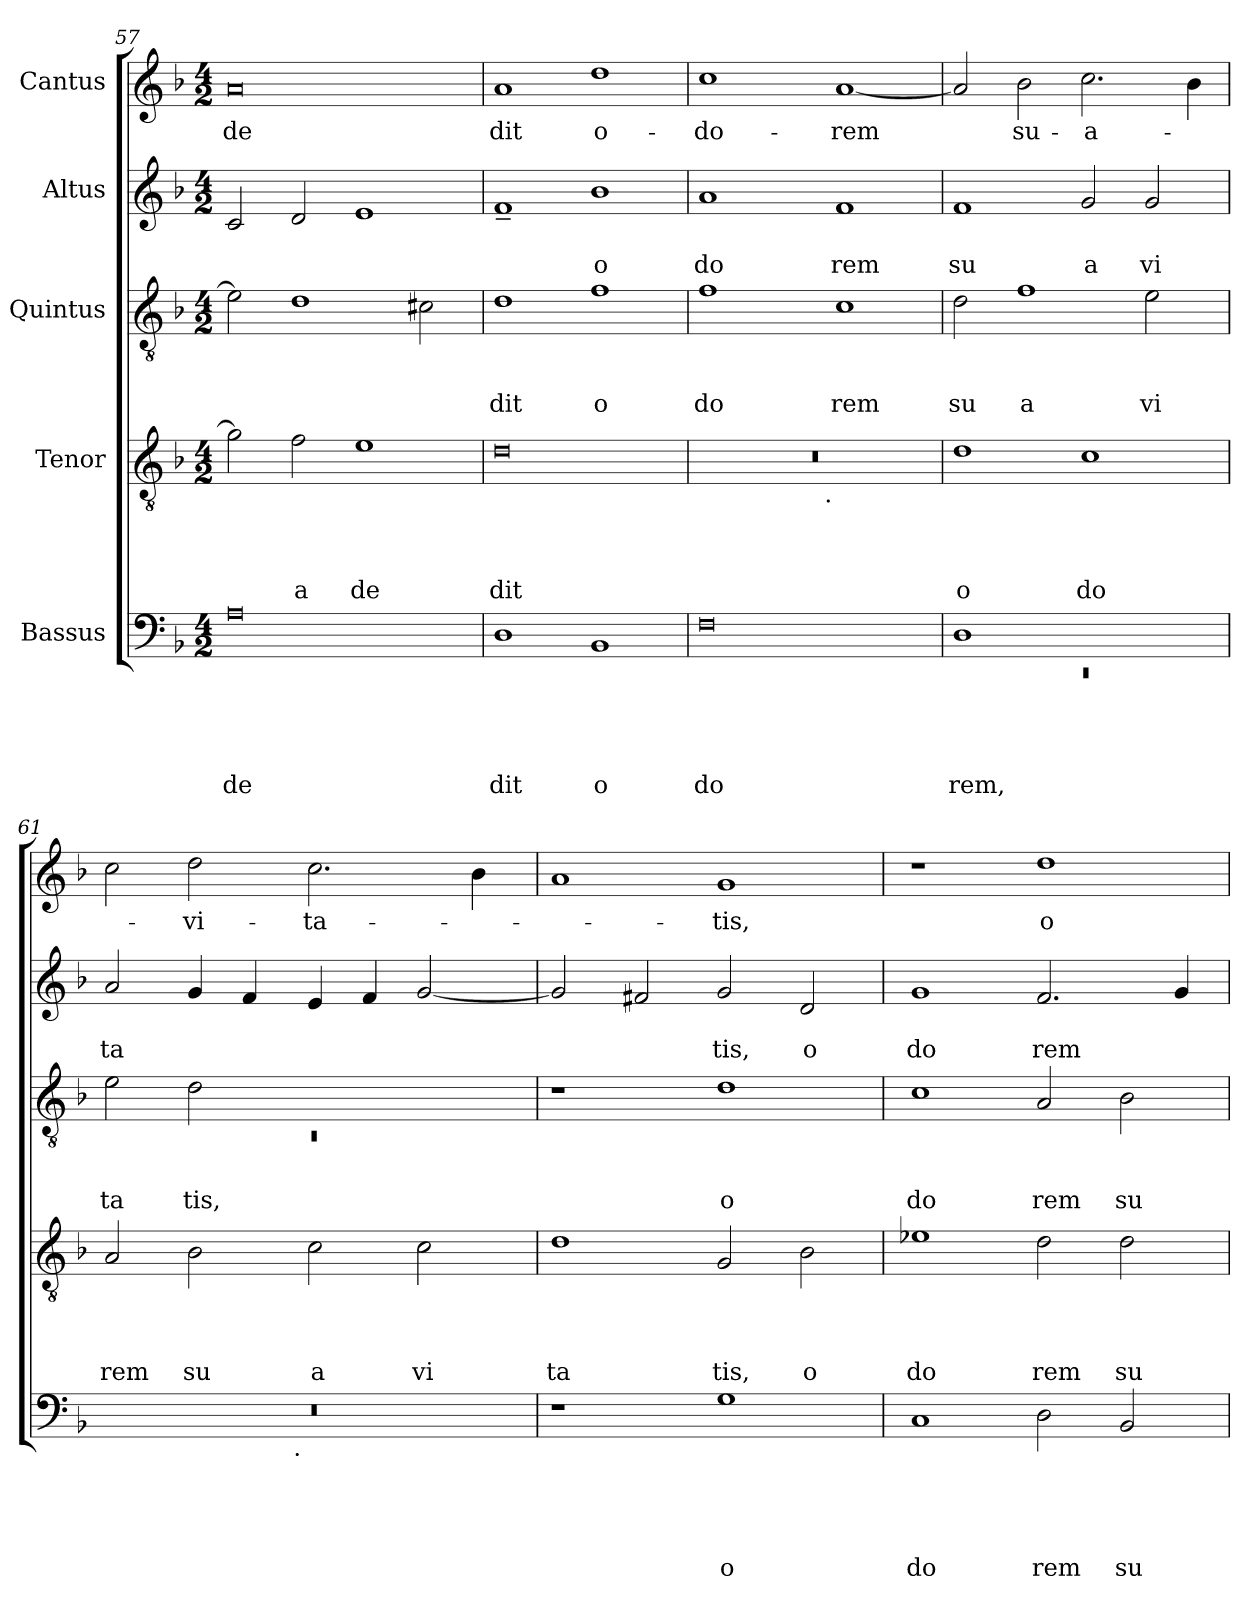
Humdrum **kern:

**kern	**text	**text	**text	**text	**text	**kern	**text	**text	**text	**text	**kern	**text	**text	**text	**kern	**text	**text	**kern	**text
*part5	*part5	*part5	*part5	*part5	*part5	*part4	*part4	*part4	*part4	*part4	*part3	*part3	*part3	*part3	*part2	*part2	*part2	*part1	*part1
*staff5	*staff5	*staff5	*staff5	*staff5	*staff5	*staff4	*staff4	*staff4	*staff4	*staff4	*staff3	*staff3	*staff3	*staff3	*staff2	*staff2	*staff2	*staff1	*staff1
*I"Bassus	*	*	*	*	*	*I"Tenor	*	*	*	*	*I"Quintus	*	*	*	*I"Altus	*	*	*I"Cantus	*
*clefF4	*	*	*	*	*	*clefGv2	*	*	*	*	*clefGv2	*	*	*	*clefG2	*	*	*clefG2	*
*k[b-]	*	*	*	*	*	*k[b-]	*	*	*	*	*k[b-]	*	*	*	*k[b-]	*	*	*k[b-]	*
*F:	*	*	*	*	*	*F:	*	*	*	*	*F:	*	*	*	*F:	*	*	*F:	*
*M4/2	*	*	*	*	*	*M4/2	*	*	*	*	*M4/2	*	*	*	*M4/2	*	*	*M4/2	*
=57	=57	=57	=57	=57	=57	=57	=57	=57	=57	=57	=57	=57	=57	=57	=57	=57	=57	=57	=57
!	!	!	!	!	!LO:LY:b	!	!	!	!	!	!	!	!	!	!	!	!	!	!LO:LY:b
0A	.	.	.	.	de	2g\]	.	.	.	.	2e\]	.	.	.	2c/	.	.	0a	de
!	!	!	!	!	!	!	!	!	!	!LO:LY:b	!	!	!	!	!	!	!	!	!
.	.	.	.	.	.	2f\	.	.	.	a	1d	.	.	.	2d/	.	.	.	.
!	!	!	!	!	!	!	!	!	!	!LO:LY:b	!	!	!	!	!	!	!	!	!
.	.	.	.	.	.	1e	.	.	.	de	.	.	.	.	1e	.	.	.	.
.	.	.	.	.	.	.	.	.	.	.	2c#\	.	.	.	.	.	.	.	.
!!LO:LB:g=z
=58	=58	=58	=58	=58	=58	=58	=58	=58	=58	=58	=58	=58	=58	=58	=58	=58	=58	=58	=58
!	!	!	!	!	!LO:LY:b	!	!	!	!	!LO:LY:b	!	!	!	!LO:LY:b	!	!	!	!	!LO:LY:b
1D	.	.	.	.	dit	0d	.	.	.	dit	1d	.	.	dit	1f~<	.	.	1a	dit
!	!	!	!	!	!LO:LY:b	!	!	!	!	!	!	!	!	!LO:LY:b	!	!	!LO:LY:b	!	!LO:LY:b
1BB-	.	.	.	.	o	.	.	.	.	.	1f	.	.	o	1b-	.	o	1dd	o-
=59	=59	=59	=59	=59	=59	=59	=59	=59	=59	=59	=59	=59	=59	=59	=59	=59	=59	=59	=59
!	!	!	!	!	!LO:LY:b	!	!	!	!	!	!	!	!	!LO:LY:b	!	!	!LO:LY:b	!	!LO:LY:b
*	*	*	*	*	*	*^	*	*	*	*	*	*	*	*	*	*	*	*	*
0F	.	.	.	.	do	0r	2ryy	.	.	.	.	1f	.	.	do	1a	.	do	1cc	-do-
.	.	.	.	.	.	.	4...ryy	.	.	.	.	.	.	.	.	.	.	.	.	.
!	!	!	!	!	!	!	!LO:TX:b:t=.	!	!	!	!	!	!	!	!	!	!	!	!	!
.	.	.	.	.	.	.	1ryy	.	.	.	.	.	.	.	.	.	.	.	.	.
!	!	!	!	!	!	!	!	!	!	!	!	!	!	!	!LO:LY:b	!	!	!LO:LY:b	!	!LO:LY:b
.	.	.	.	.	.	.	.	.	.	.	.	1c	.	.	rem	1f	.	rem	[<1a	-rem
.	.	.	.	.	.	.	32ryy	.	.	.	.	.	.	.	.	.	.	.	.	.
=60	=60	=60	=60	=60	=60	=60	=60	=60	=60	=60	=60	=60	=60	=60	=60	=60	=60	=60	=60	=60
*^	*	*	*	*	*	*	*	*	*	*	*	*	*	*	*	*	*	*	*	*
!	!LO:N:vis=1	!	!	!	!	!LO:LY:b	!	!	!	!	!	!LO:LY:b	!	!	!	!LO:LY:b	!	!	!LO:LY:b	!	!
*	*	*	*	*	*	*	*v	*v	*	*	*	*	*	*	*	*	*	*	*	*	*
1D	0rEE	.	.	.	.	rem,	1d	.	.	.	o	2d\	.	.	su	1f	.	su	2a/]	.
!	!	!	!	!	!	!	!	!	!	!	!	!	!	!	!LO:LY:b	!	!	!	!	!LO:LY:b
.	.	.	.	.	.	.	.	.	.	.	.	1f	.	.	a	.	.	.	2b-\	su-
!	!	!	!	!	!	!	!	!	!	!	!LO:LY:b	!	!	!	!	!	!	!LO:LY:b	!	!LO:LY:b
1ryy	.	.	.	.	.	.	1c	.	.	.	do	.	.	.	.	2g/	.	a	2.cc\	-a-
!	!	!	!	!	!	!	!	!	!	!	!	!	!	!	!LO:LY:b	!	!	!LO:LY:b	!	!
.	.	.	.	.	.	.	.	.	.	.	.	2e\	.	.	vi	2g/	.	vi	.	.
.	.	.	.	.	.	.	.	.	.	.	.	.	.	.	.	.	.	.	4b-\	.
=61	=61	=61	=61	=61	=61	=61	=61	=61	=61	=61	=61	=61	=61	=61	=61	=61	=61	=61	=61	=61
*	*	*	*	*	*	*	*	*	*	*	*	*^	*	*	*	*	*	*	*	*
!	!	!	!	!	!	!	!	!	!	!	!LO:LY:b	!	!LO:N:vis=1	!	!	!LO:LY:b	!	!	!LO:LY:b	!	!
0r	2ryy	.	.	.	.	.	2A/	.	.	.	rem	2e\	0rC	.	.	ta	2a/	.	ta	2cc\	.
!	!	!	!	!	!	!	!	!	!	!	!LO:LY:b	!	!	!	!	!LO:LY:b	!	!	!	!	!LO:LY:b
.	4...ryy	.	.	.	.	.	2B-\	.	.	.	su	2d\	.	.	.	tis,	4g/	.	.	2dd\	-vi-
.	.	.	.	.	.	.	.	.	.	.	.	.	.	.	.	.	4f/	.	.	.	.
!	!LO:TX:b:t=.	!	!	!	!	!	!	!	!	!	!	!	!	!	!	!	!	!	!	!	!
.	1ryy	.	.	.	.	.	.	.	.	.	.	.	.	.	.	.	.	.	.	.	.
!	!	!	!	!	!	!	!	!	!	!	!LO:LY:b	!	!	!	!	!	!	!	!	!	!LO:LY:b
.	.	.	.	.	.	.	2c\	.	.	.	a	1ryy	.	.	.	.	4e/	.	.	2.cc\	-ta-
.	.	.	.	.	.	.	.	.	.	.	.	.	.	.	.	.	4f/	.	.	.	.
!	!	!	!	!	!	!	!	!	!	!	!LO:LY:b	!	!	!	!	!	!	!	!	!	!
.	.	.	.	.	.	.	2c\	.	.	.	vi	.	.	.	.	.	[<2g/	.	.	.	.
.	.	.	.	.	.	.	.	.	.	.	.	.	.	.	.	.	.	.	.	4b-\	.
.	32ryy	.	.	.	.	.	.	.	.	.	.	.	.	.	.	.	.	.	.	.	.
=62	=62	=62	=62	=62	=62	=62	=62	=62	=62	=62	=62	=62	=62	=62	=62	=62	=62	=62	=62	=62	=62
!	!	!	!	!	!	!	!	!	!	!	!LO:LY:b	!	!	!	!	!	!	!	!	!	!
*v	*v	*	*	*	*	*	*	*	*	*	*	*v	*v	*	*	*	*	*	*	*	*
1r	.	.	.	.	.	1d	.	.	.	ta	1r	.	.	.	2g/]	.	.	1a	.
.	.	.	.	.	.	.	.	.	.	.	.	.	.	.	2f#/	.	.	.	.
!	!	!	!	!	!LO:LY:b	!	!	!	!	!LO:LY:b	!	!	!	!LO:LY:b	!	!	!LO:LY:b	!	!LO:LY:b
1G	.	.	.	.	o	2G/	.	.	.	tis,	1d	.	.	o	2g/	.	tis,	1g	-tis,
!	!	!	!	!	!	!	!	!	!	!LO:LY:b	!	!	!	!	!	!	!LO:LY:b	!	!
.	.	.	.	.	.	2B-\	.	.	.	o	.	.	.	.	2d/	.	o	.	.
=63	=63	=63	=63	=63	=63	=63	=63	=63	=63	=63	=63	=63	=63	=63	=63	=63	=63	=63	=63
!	!	!	!	!	!LO:LY:b	!	!	!	!	!LO:LY:b	!	!	!	!LO:LY:b	!	!	!LO:LY:b	!	!
1C	.	.	.	.	do	1e-X	.	.	.	do	1c	.	.	do	1g	.	do	1r	.
!	!	!	!	!	!LO:LY:b	!	!	!	!	!LO:LY:b	!	!	!	!LO:LY:b	!	!	!LO:LY:b	!	!LO:LY:b
2D\	.	.	.	.	rem	2d\	.	.	.	rem	2A/	.	.	rem	2.f/	.	rem	1dd	o-
!	!	!	!	!	!LO:LY:b	!	!	!	!	!LO:LY:b	!	!	!	!LO:LY:b	!	!	!	!	!
2BB-/	.	.	.	.	su	2d\	.	.	.	su	2B-\	.	.	su	.	.	.	.	.
.	.	.	.	.	.	.	.	.	.	.	.	.	.	.	4g/	.	.	.	.
=	=	=	=	=	=	=	=	=	=	=	=	=	=	=	=	=	=	=	=
*-	*-	*-	*-	*-	*-	*-	*-	*-	*-	*-	*-	*-	*-	*-	*-	*-	*-	*-	*-
